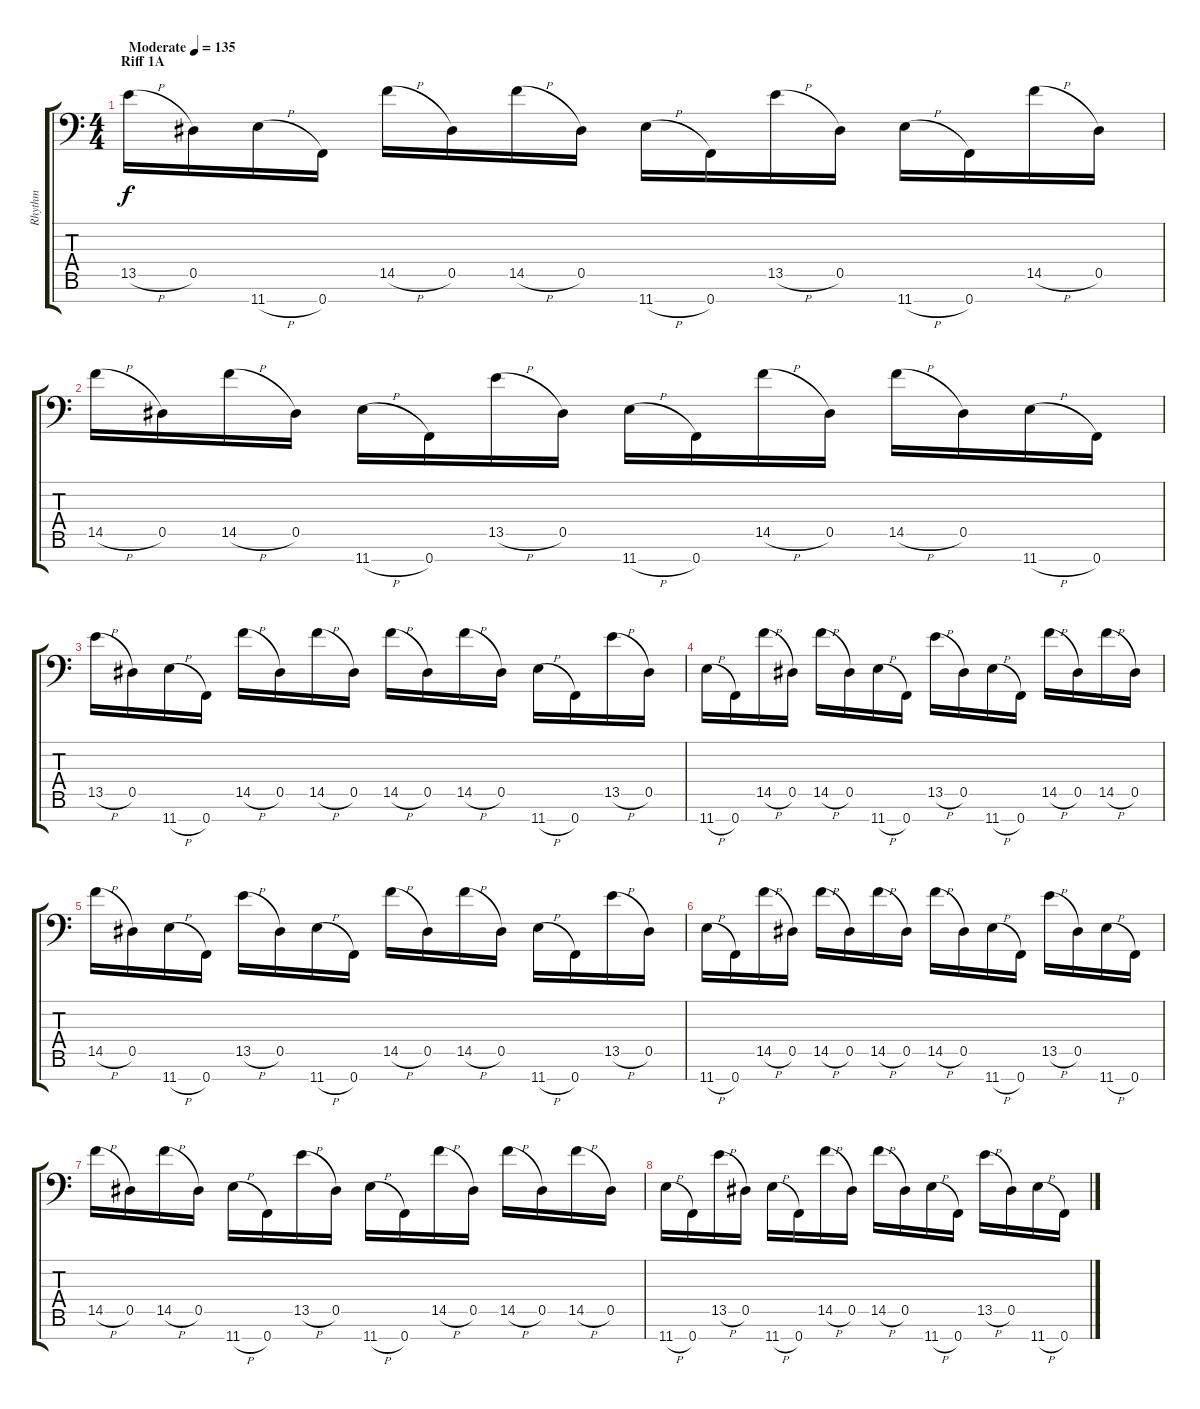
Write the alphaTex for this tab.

\track ("Rhythm" "Rhythm") {instrument distortionguitar}
\staff {score tabs}
\tuning (Bb3 F3 Db3 Ab2 Eb2 Bb1 F1) {hide}
\ts (4 4)
\section ("" "Riff 1A")
\tempo (135 "Moderate")
\clef f4
\ks c
13.5{h}.16{dy f instrument distortionguitar} 0.5.16 11.7{h}.16 0.7.16 14.5{h}.16 0.5.16 14.5{h}.16 0.5.16 11.7{h}.16 0.7.16 13.5{h}.16 0.5.16 11.7{h}.16 0.7.16 14.5{h}.16 0.5.16 |
14.5{h}.16 0.5.16 14.5{h}.16 0.5.16 11.7{h}.16 0.7.16 13.5{h}.16 0.5.16 11.7{h}.16 0.7.16 14.5{h}.16 0.5.16 14.5{h}.16 0.5.16 11.7{h}.16 0.7.16 |
13.5{h}.16 0.5.16 11.7{h}.16 0.7.16 14.5{h}.16 0.5.16 14.5{h}.16 0.5.16 14.5{h}.16 0.5.16 14.5{h}.16 0.5.16 11.7{h}.16 0.7.16 13.5{h}.16 0.5.16 |
11.7{h}.16 0.7.16 14.5{h}.16 0.5.16 14.5{h}.16 0.5.16 11.7{h}.16 0.7.16 13.5{h}.16 0.5.16 11.7{h}.16 0.7.16 14.5{h}.16 0.5.16 14.5{h}.16 0.5.16 |
14.5{h}.16 0.5.16 11.7{h}.16 0.7.16 13.5{h}.16 0.5.16 11.7{h}.16 0.7.16 14.5{h}.16 0.5.16 14.5{h}.16 0.5.16 11.7{h}.16 0.7.16 13.5{h}.16 0.5.16 |
11.7{h}.16 0.7.16 14.5{h}.16 0.5.16 14.5{h}.16 0.5.16 14.5{h}.16 0.5.16 14.5{h}.16 0.5.16 11.7{h}.16 0.7.16 13.5{h}.16 0.5.16 11.7{h}.16 0.7.16 |
14.5{h}.16 0.5.16 14.5{h}.16 0.5.16 11.7{h}.16 0.7.16 13.5{h}.16 0.5.16 11.7{h}.16 0.7.16 14.5{h}.16 0.5.16 14.5{h}.16 0.5.16 14.5{h}.16 0.5.16 |
11.7{h}.16 0.7.16 13.5{h}.16 0.5.16 11.7{h}.16 0.7.16 14.5{h}.16 0.5.16 14.5{h}.16 0.5.16 11.7{h}.16 0.7.16 13.5{h}.16 0.5.16 11.7{h}.16 0.7.16
